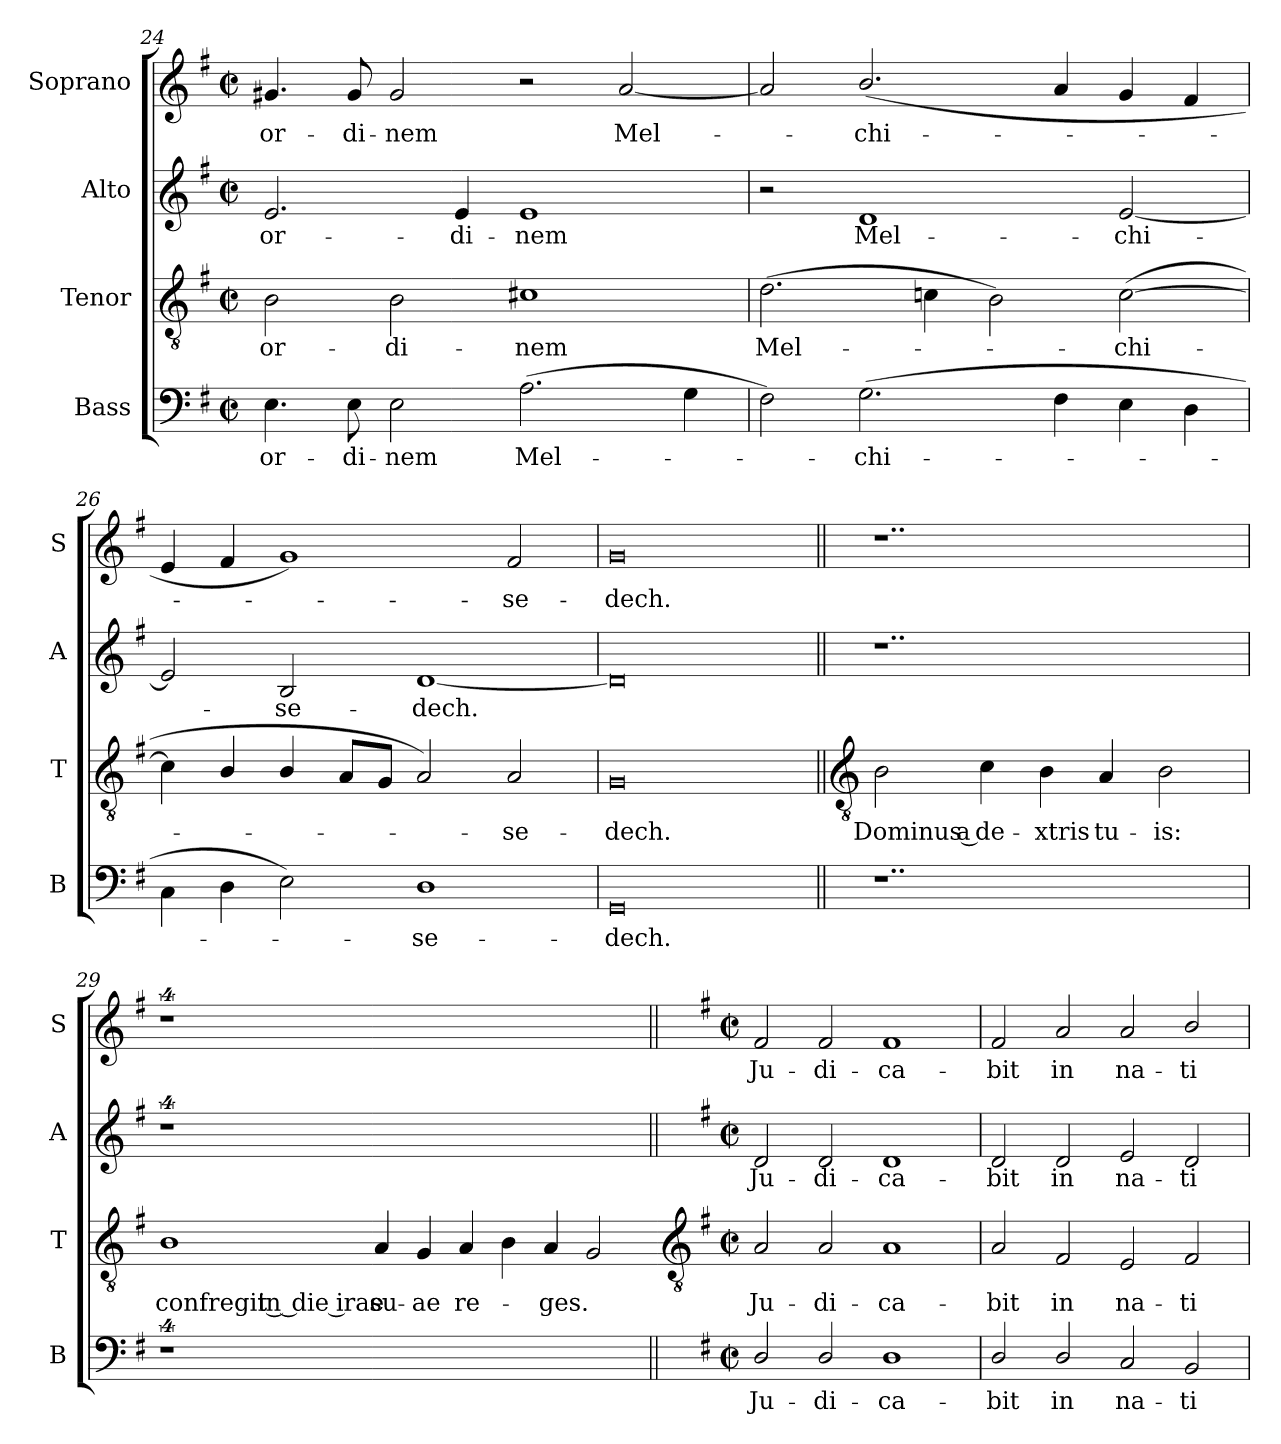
**kern	**text	**kern	**text	**kern	**text	**kern	**text
*part4	*part4	*part3	*part3	*part2	*part2	*part1	*part1
*staff4	*staff4	*staff3	*staff3	*staff2	*staff2	*staff1	*staff1
*I"Bass	*	*I"Tenor	*	*I"Alto	*	*I"Soprano	*
*I'B	*	*I'T	*	*I'A	*	*I'S	*
*clefF4	*	*clefGv2	*	*clefG2	*	*clefG2	*
*k[f#]	*	*k[f#]	*	*k[f#]	*	*k[f#]	*
*G:	*	*G:	*	*G:	*	*G:	*
*M4/2	*	*M4/2	*	*M4/2	*	*M4/2	*
*met(c|)	*	*met(c|)	*	*met(c|)	*	*met(c|)	*
=24	=24	=24	=24	=24	=24	=24	=24
!	!LO:LY:b	!	!LO:LY:b	!	!LO:LY:b	!	!LO:LY:b
4.E	or-	2B	or-	2.e	or-	4.g#X	or-
!	!LO:LY:b	!	!	!	!	!	!LO:LY:b
8E	-di-	.	.	.	.	8g#	-di-
!	!LO:LY:b	!	!LO:LY:b	!	!	!	!LO:LY:b
2E	-nem	2B	-di-	.	.	2g#	-nem
!	!	!	!	!	!LO:LY:b	!	!
.	.	.	.	4e	-di-	.	.
!	!LO:LY:b	!	!LO:LY:b	!	!LO:LY:b	!	!
(>2.A	Mel-	1c#X	-nem	1e	-nem	2r	.
!	!	!	!	!	!	!	!LO:LY:b
.	.	.	.	.	.	[2a	Mel-
4G	.	.	.	.	.	.	.
=25	=25	=25	=25	=25	=25	=25	=25
!	!	!	!LO:LY:b	!	!	!	!
2F#)	.	(>2.d	Mel-	2r	.	2a]	.
!	!LO:LY:b	!	!	!	!LO:LY:b	!	!LO:LY:b
(>2.G	chi-	.	.	1d	Mel-	(<2.b/	chi-
.	.	4cn	.	.	.	.	.
.	.	2B)	.	.	.	.	.
4F#	.	.	.	.	.	4a	.
!	!	!	!LO:LY:b	!	!LO:LY:b	!	!
4E	.	(<[2c	chi-	[2e	-chi-	4g	.
4D\	.	.	.	.	.	4f#	.
=26	=26	=26	=26	=26	=26	=26	=26
4C\	.	4c]	.	2e]	.	4e/	.
4D	.	4B/	.	.	.	4f#	.
!	!	!	!	!	!LO:LY:b	!	!
2E)	.	4B/	.	2B	se-	1g)	.
.	.	8AL	.	.	.	.	.
.	.	8GJ	.	.	.	.	.
!	!LO:LY:b	!	!	!	!LO:LY:b	!	!
1D	se-	2A)	.	[1d	-dech.	.	.
!	!	!	!LO:LY:b	!	!	!	!LO:LY:b
.	.	2A	se-	.	.	2f#	se-
=27	=27	=27	=27	=27	=27	=27	=27
!	!LO:LY:b	!	!LO:LY:b	!	!	!	!LO:LY:b
0GG	-dech.	0G	-dech.	0d]	.	0g	-dech.
!!LO:LB:g=z
=28||	=28||	=28||	=28||	=28||	=28||	=28||	=28||
*	*	*clefGv2	*	*	*	*	*
!	!	!	!LO:LY:b	!	!	!	!
1..r	.	2B	Dominus a	1..r	.	1..r	.
!	!	!	!LO:LY:b	!	!	!	!
.	.	4c	de-	.	.	.	.
!	!	!	!LO:LY:b	!	!	!	!
.	.	4B	-xtris	.	.	.	.
!	!	!	!LO:LY:b	!	!	!	!
.	.	4A	tu-	.	.	.	.
!	!	!	!LO:LY:b	!	!	!	!
.	.	2B	-is:	.	.	.	.
=29	=29	=29	=29	=29	=29	=29	=29
!	!	!	!LO:LY:b	!	!	!	!
4%11r	.	1B	confregit in die irae	4%11r	.	4%11r	.
!	!	!	!LO:LY:b	!	!	!	!
.	.	4A	su-	.	.	.	.
!	!	!	!LO:LY:b	!	!	!	!
.	.	4G	-ae	.	.	.	.
!	!	!	!LO:LY:b	!	!	!	!
.	.	4A	re-	.	.	.	.
.	.	4B	.	.	.	.	.
!	!	!	!LO:LY:b	!	!	!	!
.	.	4A	ges.	.	.	.	.
.	.	2G	.	.	.	.	.
!!LO:LB:g=z
=30||	=30||	=30-	=30||	=30||	=30||	=30||	=30||
*	*	*clefGv2	*	*	*	*	*
*k[f#]	*	*	*	*k[f#]	*	*k[f#]	*
*G:	*	*	*	*G:	*	*G:	*
*M4/2	*	*M4/2	*	*M4/2	*	*M4/2	*
*met(c|)	*	*met(c|)	*	*met(c|)	*	*met(c|)	*
!	!LO:LY:b	!	!LO:LY:b	!	!LO:LY:b	!	!LO:LY:b
2D/	Ju-	2A	Ju-	2d	Ju-	2f#	Ju-
!	!LO:LY:b	!	!LO:LY:b	!	!LO:LY:b	!	!LO:LY:b
2D/	-di-	2A	-di-	2d	-di-	2f#	-di-
!	!LO:LY:b	!	!LO:LY:b	!	!LO:LY:b	!	!LO:LY:b
1D	-ca-	1A	-ca-	1d	-ca-	1f#	-ca-
=31	=31	=31	=31	=31	=31	=31	=31
!	!LO:LY:b	!	!LO:LY:b	!	!LO:LY:b	!	!LO:LY:b
2D/	-bit	2A	-bit	2d	-bit	2f#	-bit
!	!LO:LY:b	!	!LO:LY:b	!	!LO:LY:b	!	!LO:LY:b
2D/	in	2F#/	in	2d	in	2a	in
!	!LO:LY:b	!	!LO:LY:b	!	!LO:LY:b	!	!LO:LY:b
2C	na-	2E	na-	2e	na-	2a	na-
!	!LO:LY:b	!	!LO:LY:b	!	!LO:LY:b	!	!LO:LY:b
2BB	-ti-	2F#	-ti-	2d	-ti-	2b/	-ti-
=	=	=	=	=	=	=	=
*-	*-	*-	*-	*-	*-	*-	*-
